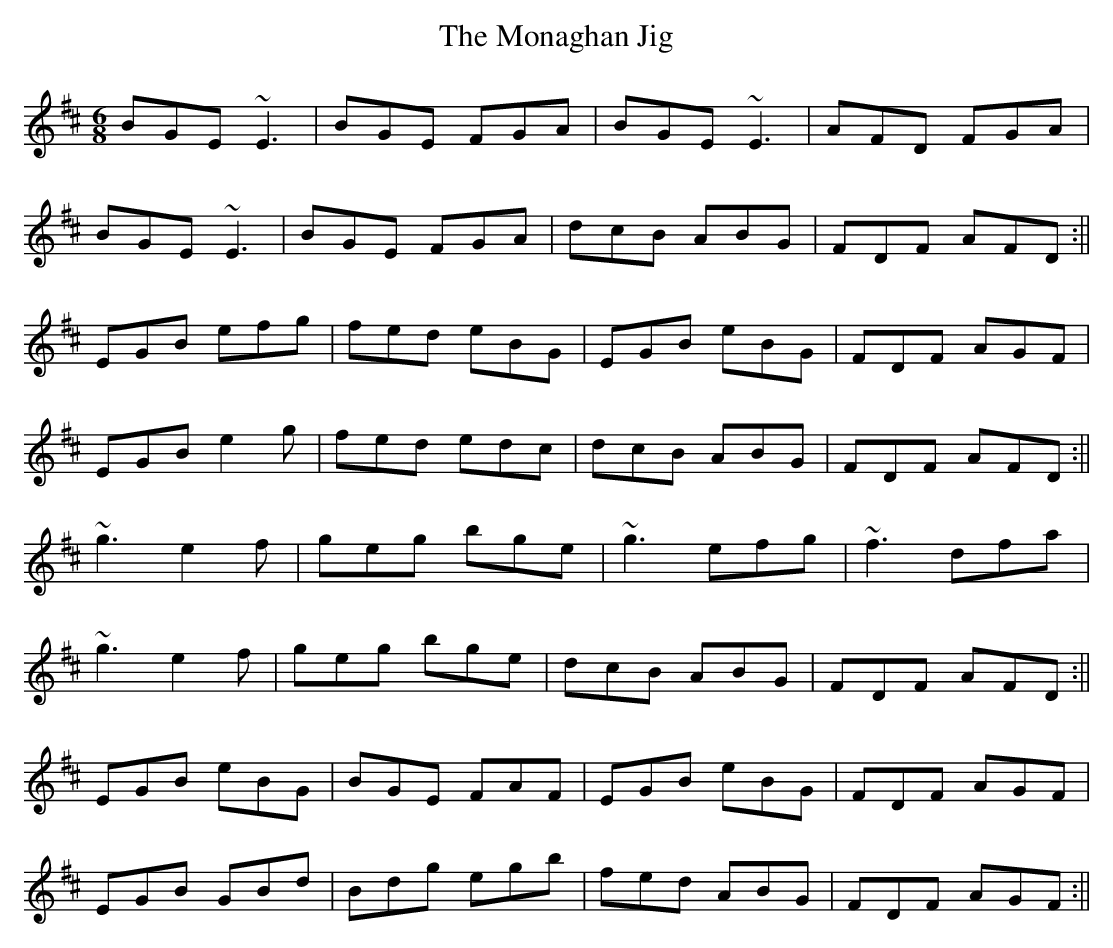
X:1
T:Monaghan Jig, The
M:6/8
L:1/8
K:D
BGE ~E3|BGE FGA|BGE ~E3|AFD FGA|
BGE ~E3|BGE FGA|dcB ABG|FDF AFD:||
EGB efg|fed eBG|EGB eBG|FDF AGF|
EGB e2g|fed edc|dcB ABG|FDF AFD:||
~g3 e2f|geg bge|~g3 efg|~f3 dfa|
~g3 e2f|geg bge|dcB ABG|FDF AFD:||
EGB eBG|BGE FAF|EGB eBG|FDF AGF|
EGB GBd|Bdg egb|fed ABG|FDF AGF:||
